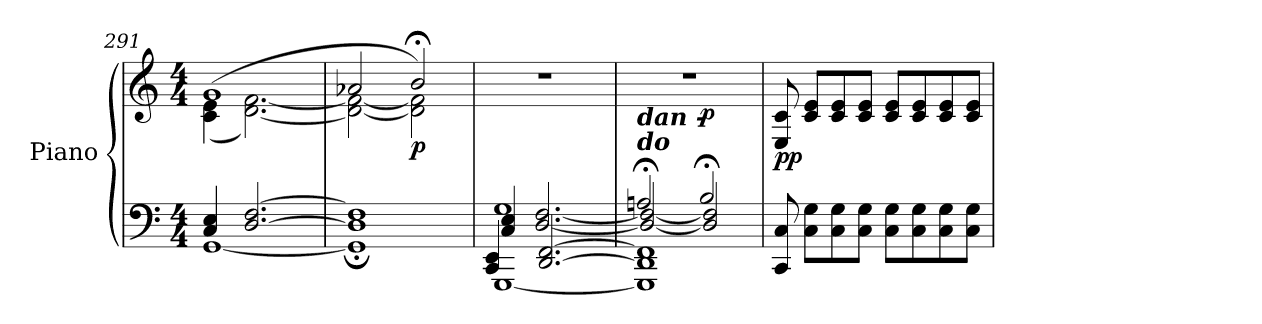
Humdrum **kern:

**kern	**kern	**dynam
*part1	*part1	*part1
*staff2	*staff1	*staff1/2
*I"Piano	*	*
*I'Pno	*	*
*clefF4	*clefG2	*
*k[]	*k[]	*
*M4/4	*M4/4	*
=291	=291	=291
*^	*^	*
4C/ 4E/	[1GG	(1g	(4c\ 4e\	.
[2.D/ [2.F/	.	.	[2.d\ [2.f\)	.
=292	=292	=292	=292	=292
1D] 1F]	1GG;]	2a-X/	2d\_ 2f\_	.
!	!	!	!	!LO:DY:b
.	.	2b;</)	2d\] 2f\]	p
!!LO:PB:g=z
=293	=293	=293	=293	=293
*^	*^	*	*	*
!	!	!	!	!LO:TX:b:Bi:t=ri -	!	!
!	!	!	!	!LO:TX:b:Bi:t=tar -	!	!
!	!	!	!	!	!	!LO:DY:a=2
*	*	*	*	*v	*v	*
1G	4C/ 4E/	4CC/ 4EE/	[1GGG	1r	other-dynamics
.	[2.D/ [2.F/	[2.DD/ [2.FF/	.	.	.
=294	=294	=294	=294	=294	=294
*	*	*	*	*^	*
!	!	!	!	!LO:TX:b:Bi:t=dan -	!	!
!	!	!	!	!LO:TX:b:Bi:t=do	!	!
2An/	2D/_ 2F/_	1DD] 1FF]	1GGG;]	1r	2ryy	.
!	!	!	!	!	!	!LO:DY:b
2B;</	2D/] 2F/]	.	.	.	2ryy	p
*	*v	*v	*v	*	*	*
=295	=295	=295	=295	=295
!	!	!LO:TX:a:Bi:t=a tempo	!	!
!	!	!	!	!LO:DY:b
*v	*v	*	*	*
*	*v	*v	*
8CC/ 8C/	8E/ 8c/	pp
8C\ 8G\L	8c/ 8e/L	.
8C\ 8G\	8c/ 8e/	.
8C\ 8G\J	8c/ 8e/J	.
8C\ 8G\L	8c/ 8e/L	.
8C\ 8G\	8c/ 8e/	.
8C\ 8G\	8c/ 8e/	.
8C\ 8G\J	8c/ 8e/J	.
=	=	=
*-	*-	*-
